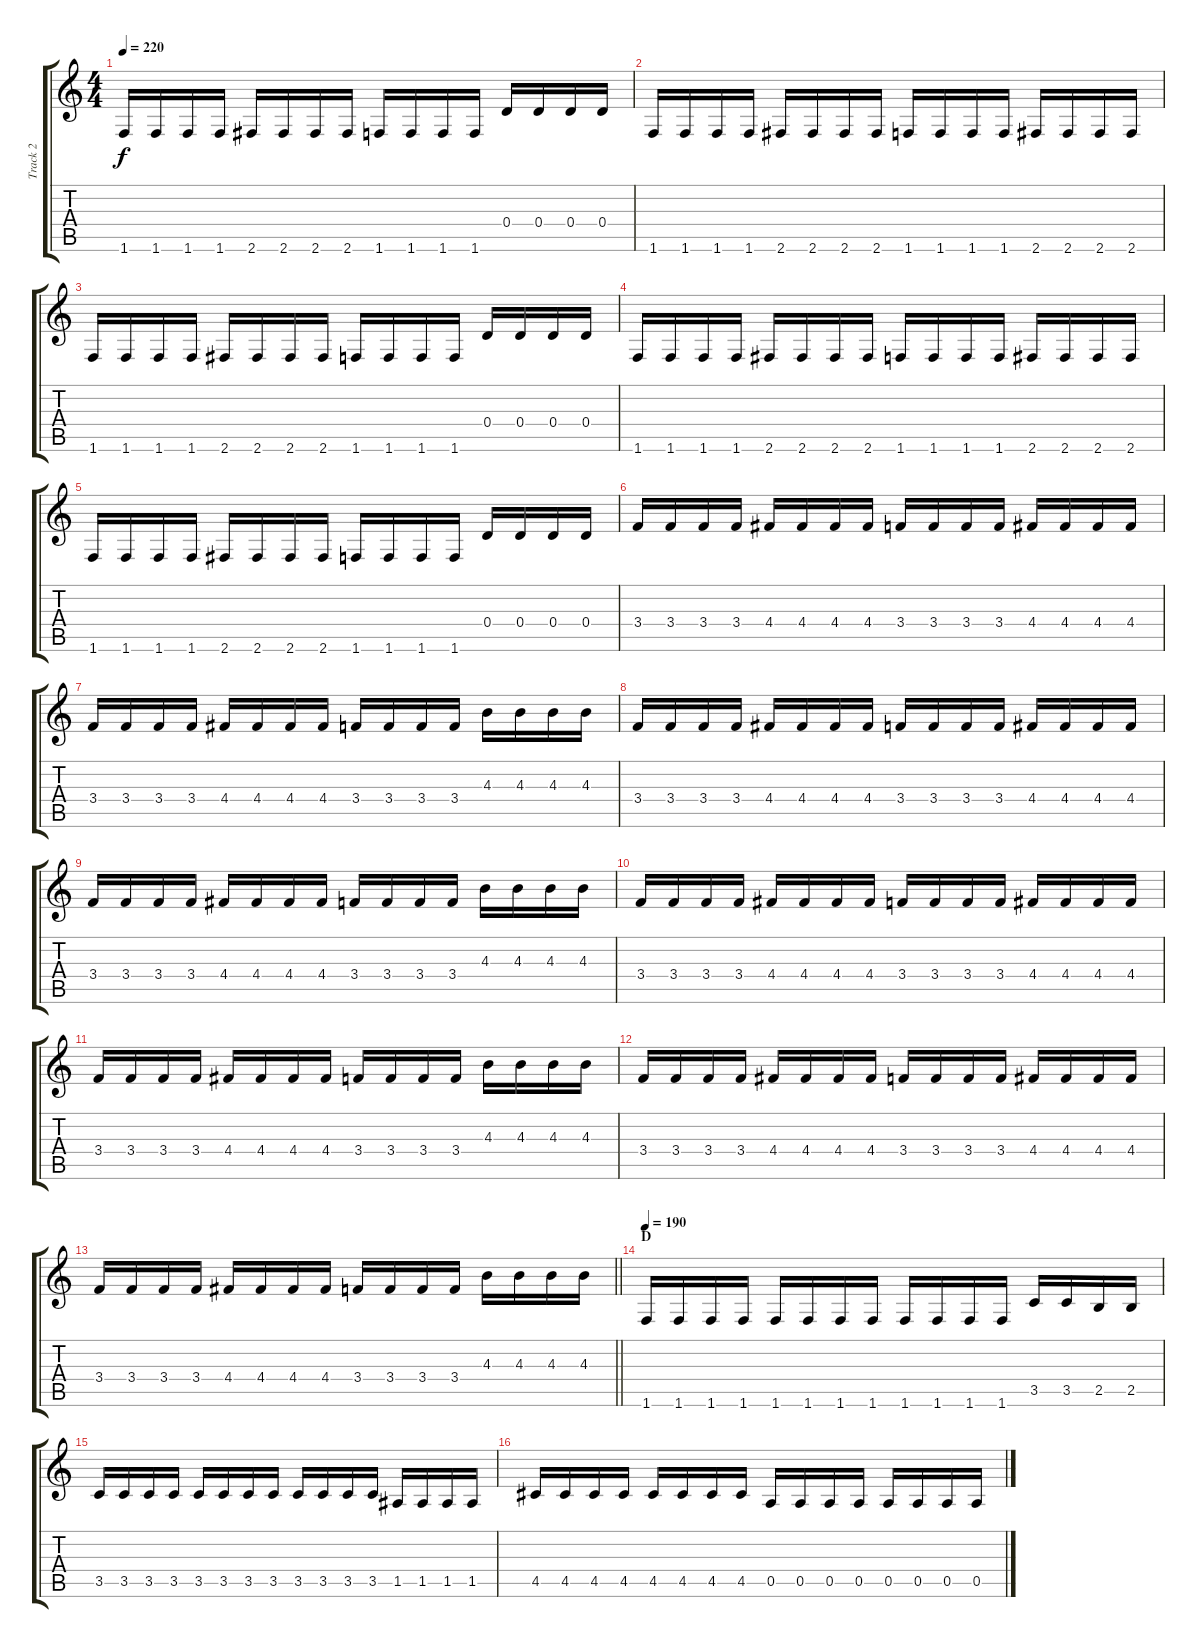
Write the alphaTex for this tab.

\track ("Track 2" "Track 2") {instrument distortionguitar}
\staff {score tabs}
\tuning (E4 B3 G3 D3 A2 E2) {hide}
\ts (4 4)
\tempo 220
\clef g2
\ks c
1.6.16{dy f} 1.6.16 1.6.16 1.6.16 2.6.16 2.6.16 2.6.16 2.6.16 1.6.16 1.6.16 1.6.16 1.6.16 0.4.16 0.4.16 0.4.16 0.4.16 |
1.6.16 1.6.16 1.6.16 1.6.16 2.6.16 2.6.16 2.6.16 2.6.16 1.6.16 1.6.16 1.6.16 1.6.16 2.6.16 2.6.16 2.6.16 2.6.16 |
1.6.16 1.6.16 1.6.16 1.6.16 2.6.16 2.6.16 2.6.16 2.6.16 1.6.16 1.6.16 1.6.16 1.6.16 0.4.16 0.4.16 0.4.16 0.4.16 |
1.6.16 1.6.16 1.6.16 1.6.16 2.6.16 2.6.16 2.6.16 2.6.16 1.6.16 1.6.16 1.6.16 1.6.16 2.6.16 2.6.16 2.6.16 2.6.16 |
1.6.16 1.6.16 1.6.16 1.6.16 2.6.16 2.6.16 2.6.16 2.6.16 1.6.16 1.6.16 1.6.16 1.6.16 0.4.16 0.4.16 0.4.16 0.4.16 |
3.4.16 3.4.16 3.4.16 3.4.16 4.4.16 4.4.16 4.4.16 4.4.16 3.4.16 3.4.16 3.4.16 3.4.16 4.4.16 4.4.16 4.4.16 4.4.16 |
3.4.16 3.4.16 3.4.16 3.4.16 4.4.16 4.4.16 4.4.16 4.4.16 3.4.16 3.4.16 3.4.16 3.4.16 4.3.16 4.3.16 4.3.16 4.3.16 |
3.4.16 3.4.16 3.4.16 3.4.16 4.4.16 4.4.16 4.4.16 4.4.16 3.4.16 3.4.16 3.4.16 3.4.16 4.4.16 4.4.16 4.4.16 4.4.16 |
3.4.16 3.4.16 3.4.16 3.4.16 4.4.16 4.4.16 4.4.16 4.4.16 3.4.16 3.4.16 3.4.16 3.4.16 4.3.16 4.3.16 4.3.16 4.3.16 |
3.4.16 3.4.16 3.4.16 3.4.16 4.4.16 4.4.16 4.4.16 4.4.16 3.4.16 3.4.16 3.4.16 3.4.16 4.4.16 4.4.16 4.4.16 4.4.16 |
3.4.16 3.4.16 3.4.16 3.4.16 4.4.16 4.4.16 4.4.16 4.4.16 3.4.16 3.4.16 3.4.16 3.4.16 4.3.16 4.3.16 4.3.16 4.3.16 |
3.4.16 3.4.16 3.4.16 3.4.16 4.4.16 4.4.16 4.4.16 4.4.16 3.4.16 3.4.16 3.4.16 3.4.16 4.4.16 4.4.16 4.4.16 4.4.16 |
\barLineRight lightlight
3.4.16 3.4.16 3.4.16 3.4.16 4.4.16 4.4.16 4.4.16 4.4.16 3.4.16 3.4.16 3.4.16 3.4.16 4.3.16 4.3.16 4.3.16 4.3.16 |
\section ("" "D")
\tempo 190
1.6.16 1.6.16 1.6.16 1.6.16 1.6.16 1.6.16 1.6.16 1.6.16 1.6.16 1.6.16 1.6.16 1.6.16 3.5.16 3.5.16 2.5.16 2.5.16 |
3.5.16 3.5.16 3.5.16 3.5.16 3.5.16 3.5.16 3.5.16 3.5.16 3.5.16 3.5.16 3.5.16 3.5.16 1.5.16 1.5.16 1.5.16 1.5.16 |
4.5.16 4.5.16 4.5.16 4.5.16 4.5.16 4.5.16 4.5.16 4.5.16 0.5.16 0.5.16 0.5.16 0.5.16 0.5.16 0.5.16 0.5.16 0.5.16
